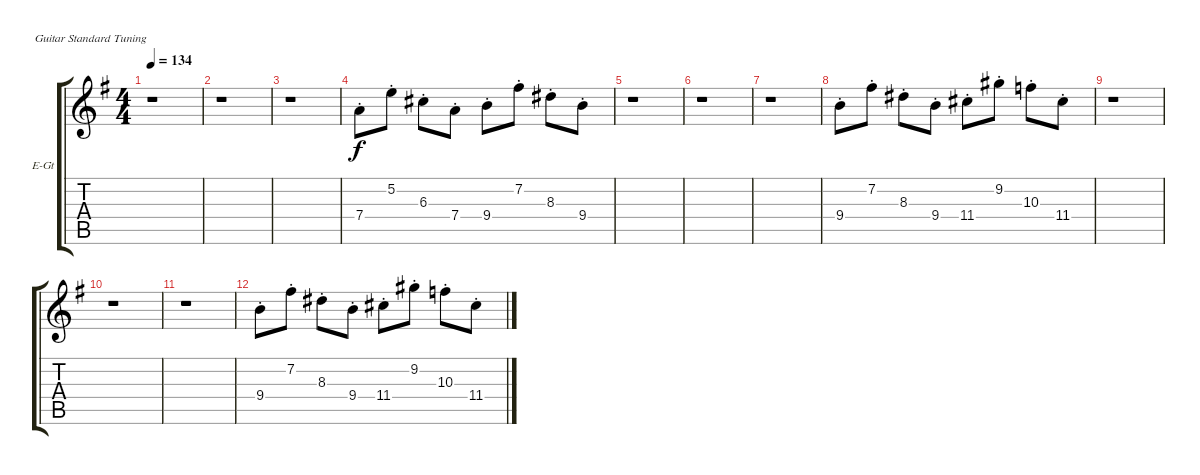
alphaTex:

\defaultSystemsLayout 4
\bracketExtendMode groupsimilarinstruments
\firstSystemTrackNameOrientation horizontal
\otherSystemsTrackNameOrientation horizontal
\track ("Warren De Martini Overdub" "E-Gt") {instrument overdrivenguitar}
\staff {score tabs}
\tuning (E4 B3 G3 D3 A2 E2)
\ts (4 4)
\tempo 134
\clef g2
\ks g
r.1{dy f} |
r.1 |
r.1 |
7.4{st}.8 5.2{st}.8 6.3{st}.8 7.4{st}.8 9.4{st}.8 7.2{st}.8 8.3{st}.8 9.4{st}.8 |
r.1 |
r.1 |
r.1 |
9.4{st}.8 7.2{st}.8 8.3{st}.8 9.4{st}.8 11.4{st}.8 9.2{st}.8 10.3{st}.8 11.4{st}.8 |
r.1 |
r.1 |
r.1 |
9.4{st}.8 7.2{st}.8 8.3{st}.8 9.4{st}.8 11.4{st}.8 9.2{st}.8 10.3{st}.8 11.4{st}.8
